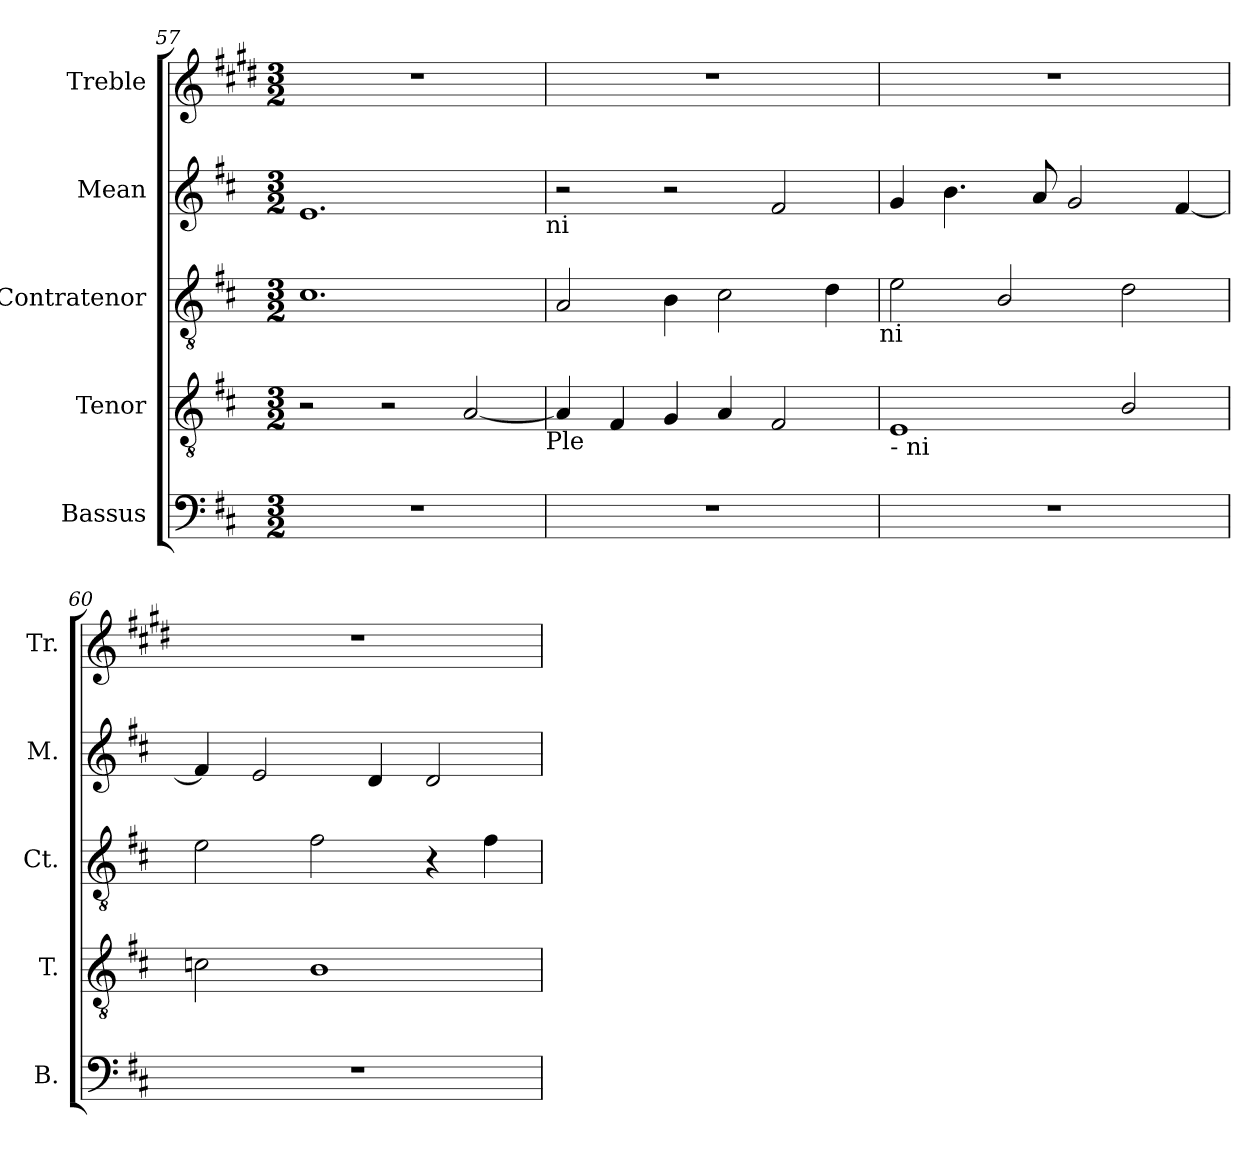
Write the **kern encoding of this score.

**kern	**kern	**kern	**kern	**kern
*part5	*part4	*part3	*part2	*part1
*staff5	*staff4	*staff3	*staff2	*staff1
*I"Bassus	*I"Tenor	*I"Contratenor	*I"Mean	*I"Treble
*I'B.	*I'T.	*I'Ct.	*I'M.	*I'Tr.
*clefF4	*clefGv2	*clefGv2	*clefG2	*clefG2
*ITrd7c12	*	*	*	*ITrd1c2
*k[f#c#]	*k[f#c#]	*k[f#c#]	*k[f#c#]	*k[f#c#]
*D:	*D:	*D:	*D:	*D:
*M3/2	*M3/2	*M3/2	*M3/2	*M3/2
=57	=57	=57	=57	=57
!LO:N:vis=1	!	!	!	!LO:N:vis=1
1.r	2r	1.c#	1.e	1.r
.	2r	.	.	.
.	[<2A/	.	.	.
!	!	!	!LO:TX:b:t=ni	!
!	!LO:TX:b:t=Ple	!	!	!
=58	=58	=58	=58	=58
!LO:N:vis=1	!	!	!	!LO:N:vis=1
1.r	4A/]	2A/	2r	1.r
.	4F#/	.	.	.
.	4G/	4B\	2r	.
.	4A/	2c#\	.	.
.	2F#/	.	2f#/	.
.	.	4d\	.	.
!	!	!LO:TX:b:t=ni	!	!
!!LO:LB:g=z
=59	=59	=59	=59	=59
!	!LO:TX:b:t=- ni	!	!	!
1.r	1E	2e\	4g/	1.r
.	.	.	4.b\	.
.	.	2B/	.	.
.	.	.	8a/	.
.	.	.	2g/	.
.	2B/	2d\	.	.
.	.	.	[<4f#/	.
=60	=60	=60	=60	=60
1.r	2cn\	2e\	4f#/]	1.r
.	.	.	2e/	.
.	1B	2f#\	.	.
.	.	.	4d/	.
.	.	4r	2d/	.
.	.	4f#\	.	.
=	=	=	=	=
*-	*-	*-	*-	*-
